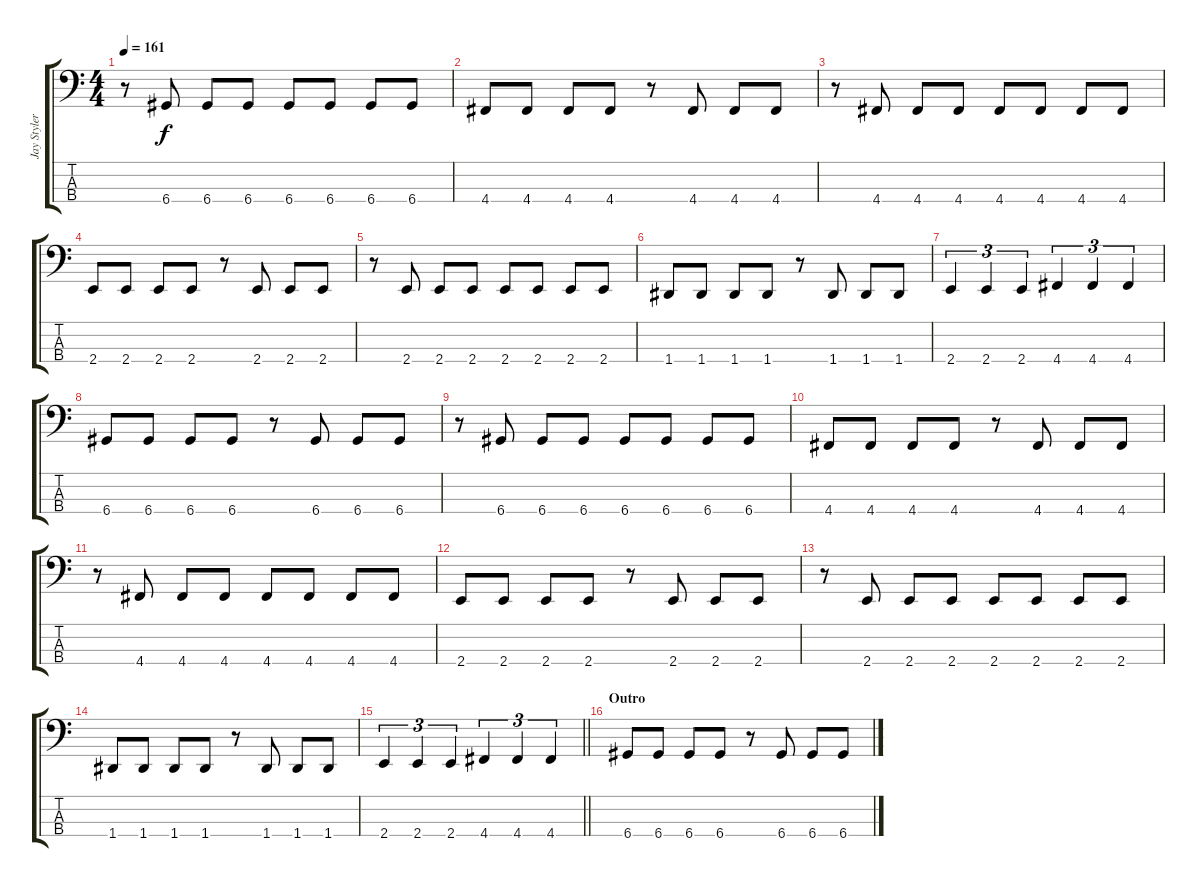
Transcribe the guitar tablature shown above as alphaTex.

\track ("Jay Styler (Bass)" "Jay Styler") {instrument electricbasspick}
\staff {score tabs}
\tuning (G2 D2 A1 D1) {hide}
\ts (4 4)
\tempo 161
\clef f4
\ks c
r.8{dy f} 6.4.8 6.4.8 6.4.8 6.4.8 6.4.8 6.4.8 6.4.8 |
4.4.8 4.4.8 4.4.8 4.4.8 r.8 4.4.8 4.4.8 4.4.8 |
r.8 4.4.8 4.4.8 4.4.8 4.4.8 4.4.8 4.4.8 4.4.8 |
2.4.8 2.4.8 2.4.8 2.4.8 r.8 2.4.8 2.4.8 2.4.8 |
r.8 2.4.8 2.4.8 2.4.8 2.4.8 2.4.8 2.4.8 2.4.8 |
1.4.8 1.4.8 1.4.8 1.4.8 r.8 1.4.8 1.4.8 1.4.8 |
2.4.4{tu (3 2)} 2.4.4{tu (3 2)} 2.4.4{tu (3 2)} 4.4.4{tu (3 2)} 4.4.4{tu (3 2)} 4.4.4{tu (3 2)} |
6.4.8 6.4.8 6.4.8 6.4.8 r.8 6.4.8 6.4.8 6.4.8 |
r.8 6.4.8 6.4.8 6.4.8 6.4.8 6.4.8 6.4.8 6.4.8 |
4.4.8 4.4.8 4.4.8 4.4.8 r.8 4.4.8 4.4.8 4.4.8 |
r.8 4.4.8 4.4.8 4.4.8 4.4.8 4.4.8 4.4.8 4.4.8 |
2.4.8 2.4.8 2.4.8 2.4.8 r.8 2.4.8 2.4.8 2.4.8 |
r.8 2.4.8 2.4.8 2.4.8 2.4.8 2.4.8 2.4.8 2.4.8 |
1.4.8 1.4.8 1.4.8 1.4.8 r.8 1.4.8 1.4.8 1.4.8 |
\barLineRight lightlight
2.4.4{tu (3 2)} 2.4.4{tu (3 2)} 2.4.4{tu (3 2)} 4.4.4{tu (3 2)} 4.4.4{tu (3 2)} 4.4.4{tu (3 2)} |
\section ("" "Outro")
6.4.8 6.4.8 6.4.8 6.4.8 r.8 6.4.8 6.4.8 6.4.8
